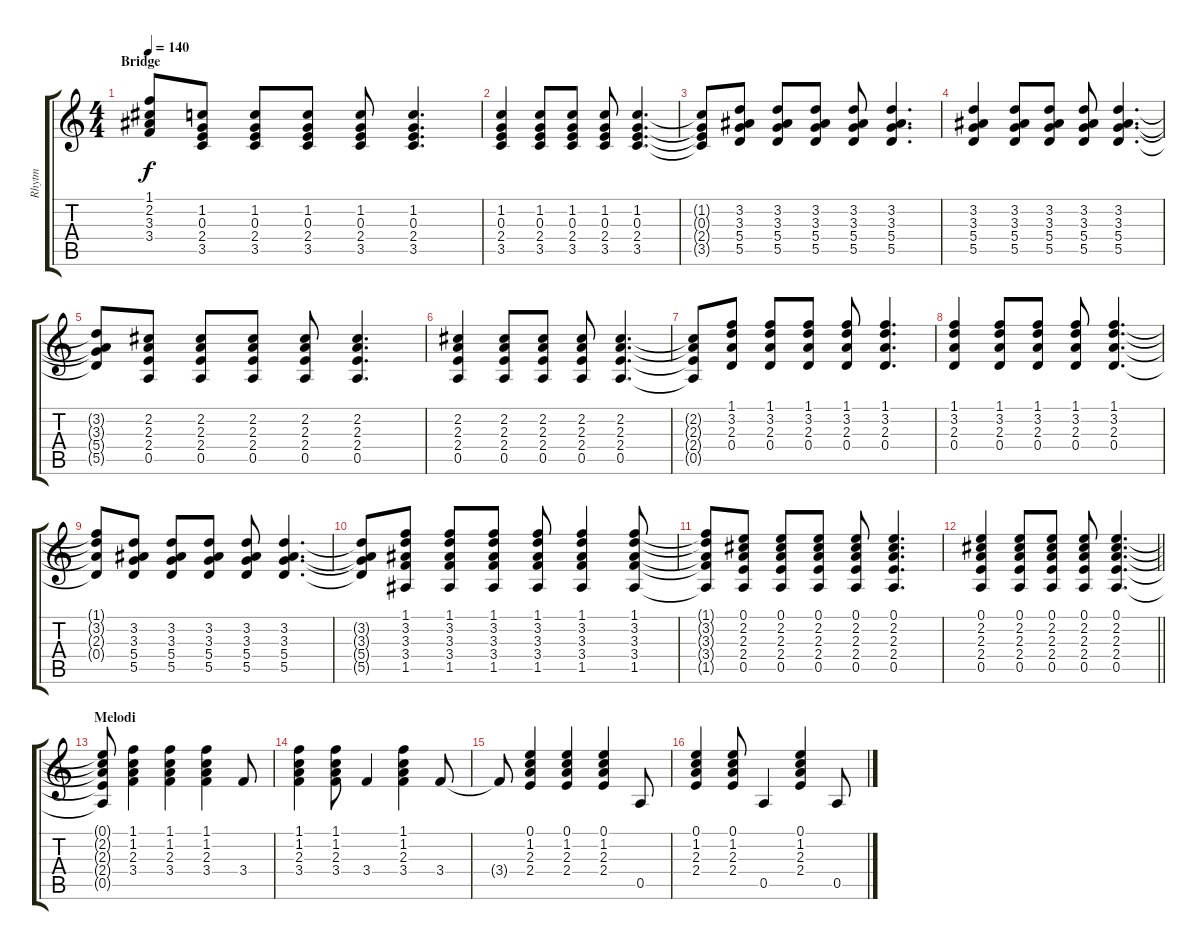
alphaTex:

\track ("Rhytm" "Rhytm") {instrument acousticguitarsteel}
\staff {score tabs}
\tuning (E4 B3 G3 D3 A2 E2) {hide}
\ts (4 4)
\section ("" "Bridge")
\tempo 140
\clef g2
\ks c
(1.1{t} 2.2{t} 3.3{t} 3.4{t}).8{dy f} (1.2 0.3 2.4 3.5).8 (1.2 0.3 2.4 3.5).8 (1.2 0.3 2.4 3.5).8 (1.2 0.3 2.4 3.5).8 (1.2 0.3 2.4 3.5).4{d} |
(1.2 0.3 2.4 3.5).4 (1.2 0.3 2.4 3.5).8 (1.2 0.3 2.4 3.5).8 (1.2 0.3 2.4 3.5).8 (1.2 0.3 2.4 3.5).4{d} |
(1.2{t} 0.3{t} 2.4{t} 3.5{t}).8 (3.2 3.3 5.4 5.5).8 (3.2 3.3 5.4 5.5).8 (3.2 3.3 5.4 5.5).8 (3.2 3.3 5.4 5.5).8 (3.2 3.3 5.4 5.5).4{d} |
(3.2 3.3 5.4 5.5).4 (3.2 3.3 5.4 5.5).8 (3.2 3.3 5.4 5.5).8 (3.2 3.3 5.4 5.5).8 (3.2 3.3 5.4 5.5).4{d} |
(3.2{t} 3.3{t} 5.4{t} 5.5{t}).8 (2.2 2.3 2.4 0.5).8 (2.2 2.3 2.4 0.5).8 (2.2 2.3 2.4 0.5).8 (2.2 2.3 2.4 0.5).8 (2.2 2.3 2.4 0.5).4{d} |
(2.2 2.3 2.4 0.5).4 (2.2 2.3 2.4 0.5).8 (2.2 2.3 2.4 0.5).8 (2.2 2.3 2.4 0.5).8 (2.2 2.3 2.4 0.5).4{d} |
(2.2{t} 2.3{t} 2.4{t} 0.5{t}).8 (1.1 3.2 2.3 0.4).8 (1.1 3.2 2.3 0.4).8 (1.1 3.2 2.3 0.4).8 (1.1 3.2 2.3 0.4).8 (1.1 3.2 2.3 0.4).4{d} |
(1.1 3.2 2.3 0.4).4 (1.1 3.2 2.3 0.4).8 (1.1 3.2 2.3 0.4).8 (1.1 3.2 2.3 0.4).8 (1.1 3.2 2.3 0.4).4{d} |
(1.1{t} 3.2{t} 2.3{t} 0.4{t}).8 (3.2 3.3 5.4 5.5).8 (3.2 3.3 5.4 5.5).8 (3.2 3.3 5.4 5.5).8 (3.2 3.3 5.4 5.5).8 (3.2 3.3 5.4 5.5).4{d} |
(3.2{t} 3.3{t} 5.4{t} 5.5{t}).8 (1.1 3.2 3.3 3.4 1.5).8 (1.1 3.2 3.3 3.4 1.5).8 (1.1 3.2 3.3 3.4 1.5).8 (1.1 3.2 3.3 3.4 1.5).8 (1.1 3.2 3.3 3.4 1.5).4 (1.1 3.2 3.3 3.4 1.5).8 |
(1.1{t} 3.2{t} 3.3{t} 3.4{t} 1.5{t}).8 (0.1 2.2 2.3 2.4 0.5).8 (0.1 2.2 2.3 2.4 0.5).8 (0.1 2.2 2.3 2.4 0.5).8 (0.1 2.2 2.3 2.4 0.5).8 (0.1 2.2 2.3 2.4 0.5).4{d} |
\barLineRight lightlight
(0.1 2.2 2.3 2.4 0.5).4 (0.1 2.2 2.3 2.4 0.5).8 (0.1 2.2 2.3 2.4 0.5).8 (0.1 2.2 2.3 2.4 0.5).8 (0.1 2.2 2.3 2.4 0.5).4{d} |
\section ("" "Melodi")
(0.1{t} 2.2{t} 2.3{t} 2.4{t} 0.5{t}).8 (1.1 1.2 2.3 3.4).4 (1.1 1.2 2.3 3.4).4 (1.1 1.2 2.3 3.4).4 3.4.8 |
(1.1 1.2 2.3 3.4).4 (1.1 1.2 2.3 3.4).8 3.4.4 (1.1 1.2 2.3 3.4).4 3.4.8 |
3.4{t}.8 (0.1 1.2 2.3 2.4).4 (0.1 1.2 2.3 2.4).4 (0.1 1.2 2.3 2.4).4 0.5.8 |
(0.1 1.2 2.3 2.4).4 (0.1 1.2 2.3 2.4).8 0.5.4 (0.1 1.2 2.3 2.4).4 0.5.8
